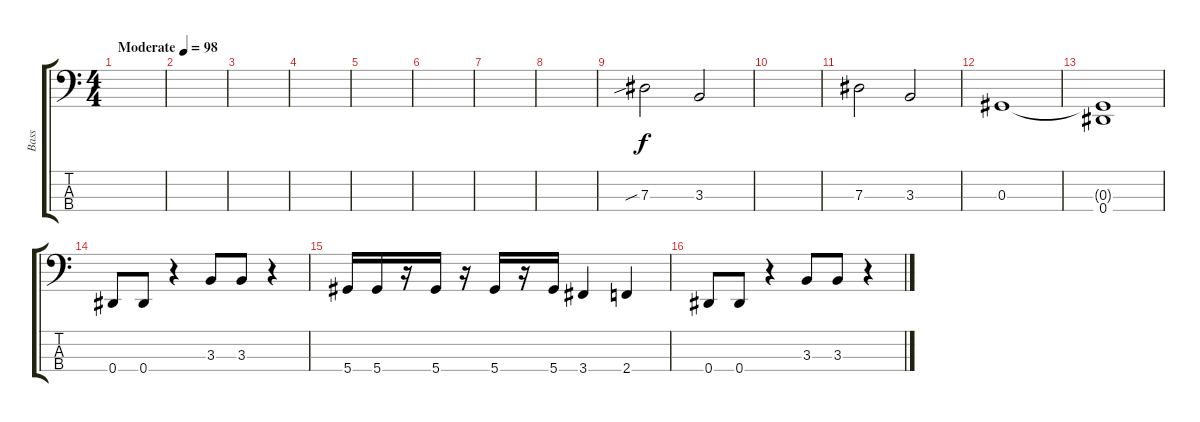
\track ("Bass" "Bass") {instrument electricbasspick bank 50}
\staff {score tabs}
\tuning (Gb2 Db2 Ab1 Eb1) {hide}
\ts (4 4)
\tempo (98 "Moderate")
\clef f4
\ks c
|
|
|
|
|
|
|
|
7.3{sib}.2 3.3.2 |
|
7.3.2 3.3.2 |
0.3.1 |
(0.3{t} 0.4).1 |
0.4.8 0.4.8 r.4 3.3.8 3.3.8 r.4 |
5.4.16 5.4.16 r.16 5.4.16 r.16 5.4.16 r.16 5.4.16 3.4.4 2.4.4 |
0.4.8 0.4.8 r.4 3.3.8 3.3.8 r.4
